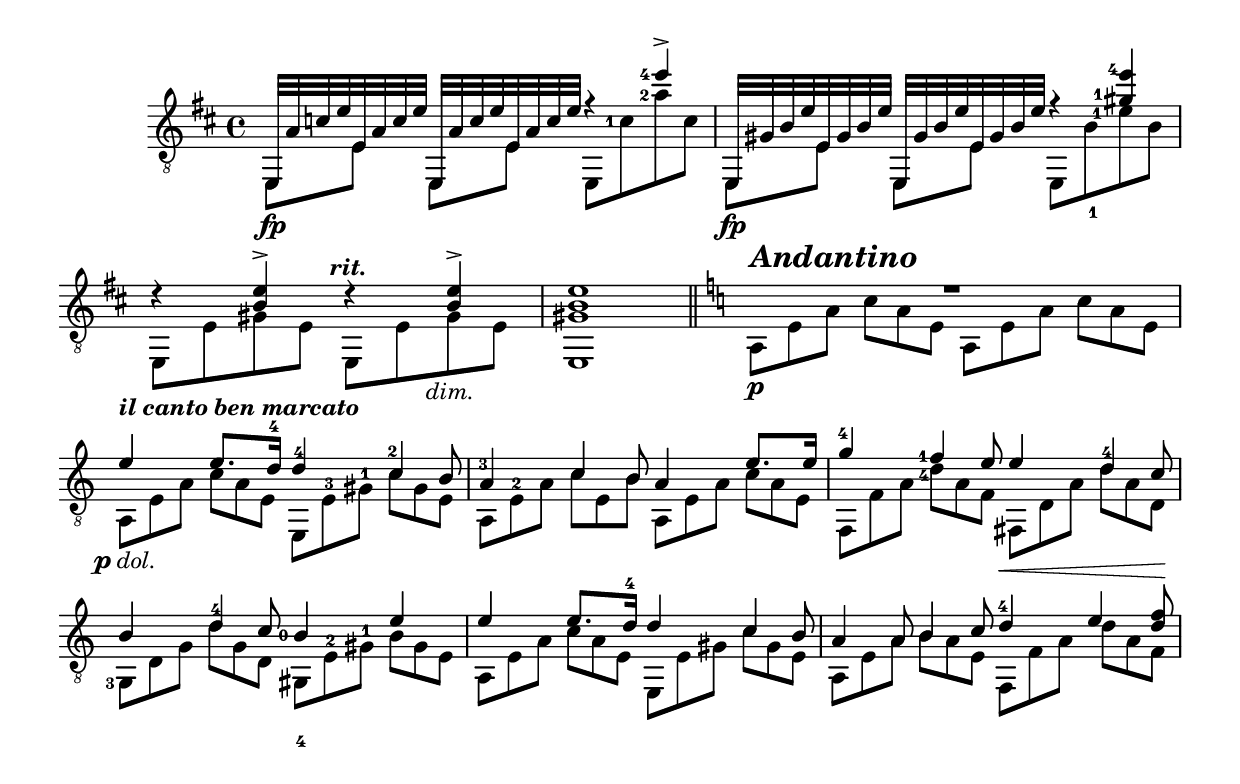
%% DO NOT EDIT this file manually; it is automatically
%% generated from LSR http://lsr.di.unimi.it
%% Make any changes in LSR itself, or in Documentation/snippets/new/ ,
%% and then run scripts/auxiliar/makelsr.py
%%
%% This file is in the public domain.
\version "2.19.22"

\header {
  lsrtags = "headword"

  texidoc = "
Fretted headword

"
  doctitle = "Fretted headword"
} % begin verbatim

%%%% shortcuts
% fingering orientations
sfol = \set fingeringOrientations = #'(left)
sfor = \set fingeringOrientations = #'(right)
sfod = \set fingeringOrientations = #'(down)
sfou = \set fingeringOrientations = #'(up)

% string number orientations
ssnol = \set stringNumberOrientations = #'(left)  %(down right up)
ssnou = \set stringNumberOrientations = #'(up)
ssnod = \set stringNumberOrientations = #'(down)
ssnor = \set stringNumberOrientations = #'(right)

% define fingering offset
FO = #(define-music-function (offsetX offsetY) (number? number?)
#{
  \once \override Voice.Fingering.extra-offset = #(cons offsetX offsetY)
#})

% markups
rit = \markup \center-align { \bold { \italic { " rit." } } }
dimin = \markup \center-align { \italic { " dim." } }
andantino = \markup \left-align { \italic { \bold { \fontsize #2.5 { "Andantino" } } } }
benmarcato = \markup { \italic { \bold { "il canto ben marcato" } } }
pdolce = #(make-dynamic-script (markup #:line (#:dynamic "p" #:normal-text #:italic "dol.")))

%%% THE MUSIC %%%

melody = \relative c {
  \clef "treble_8"
  \key d \major
  \time 4/4
  \voiceOne
  \sfol
  e,32 a' c e
  e, a c e
  e,, a' c e
  e, a c e
  f4\rest <e'-4>4-> | % m. 1

  e,,,32 gis' b e
  e, gis b e
  e,, gis' b e
  e, gis b e
  f4\rest \FO #'0.4 #'0.5 <gis-1 e'-4>4 | % m. 2

  d4\rest <b e>-> d4\rest^\rit <b e>4-> | % m. 3
  <gis b e>1 | % m. 4

  \bar "||"
  \key a \minor
  R1 % m. 5

  e'4^\benmarcato e8. d16-4
  d4-4 \tuplet 3/2 { \sfou \FO #'-0.3 #'0.6 <c-2>4 b8 } | % end of m. 6

  \FO #'-0.3 #'0.3
  <a-3>4 \tuplet 3/2 { c4 b8 } a4 e'8. e16 | % m. 7

  \FO #'-0.3 #'0.3
  <g-4>4 \tuplet 3/2 { \sfol \FO #'0.3 #'0.0 <f-1>4 e8 } e4  % beg of m. 8
  \tuplet 3/2 { \sfou <d-4>4 c8 } | % end of m. 8

  b4 \tuplet 3/2 { d4-4 c8 } \sfou \FO #'-1.7 #'-1.5 <b-0>4 e | % end of m. 9

  e4 e8. d16-4 d4 \tuplet 3/2 { c4 b8 } | % m. 10

  \tuplet 3/2 { a4 a8 b4 c8 } % beg of m. 11
  \sfou \FO #'-0.3 #'0.3
  <d-4>4^\< \tuplet 3/2 { e4 <d f>8\! } | % end of m. 11
}

bass = \relative c {
  \key d \major
  \time 4/4
  \voiceTwo

  e,8\fp[ e'] e,[ e'] e, \sfol <c''-1> <a'-2> c, | % m. 1

  e,,8\fp[ e'] e,[ e'] e, \sfod \FO #'0.2 #'-0.2 <b''-1>  % beg m. 2
  \sfol \FO #'0.3 #'0.0 <e-1> b | % end m. 2

  e,,8 e' gis e e, e' gis_\dimin e | % m. 3

  e,1 | % m. 4

  %% new section starts here in A minor
  \set Score.beamExceptions = #'()
  \once \override TextScript.staff-padding = #1.7
  \tuplet 3/2 { a8\p^\andantino e' a c a e a, e' a c a e } | % m. 5

  \tuplet 3/2 { a,8\pdolce e' a c a e } % beg m. 6
  \tuplet 3/2 { e,8 \sfou <e'-3> <gis-1> c gis e } | % end m. 6

  \tuplet 3/2 { a,8 <e'-2> a c e, b' a, e' a c a e } | % m. 7

  \tuplet 3/2 { f,8 f' a \sfol \FO #'0.3 #'-0.5 <d-4> a f fis, d' a' d a d, } | % m. 8

  \tuplet 3/2 { <g,-3>8 d' g d' g, d % beg m. 9
    \sfod \FO #'0.0 #'-2.0 <gis,-4> \sfou <e'-2> <gis-1> b gis e } | % end m. 9

  \tuplet 3/2 { a,8 e' a c a e e, e' gis c gis e } | % m. 10

  \tuplet 3/2 { a,8 e' a b a e f, f' a d a f } | % m. 11
}

\score {
  \new Staff = "guitar" <<
    \context Voice = "upper" { \melody }
    \context Voice = "lower" { \bass }
  >>
  \layout {
    \context {
      \Score
      \remove "Bar_number_engraver"
      \override Fingering.staff-padding = #'()
      \omit TupletNumber
      \override TupletBracket.bracket-visibility = ##f
    }
  }
}
